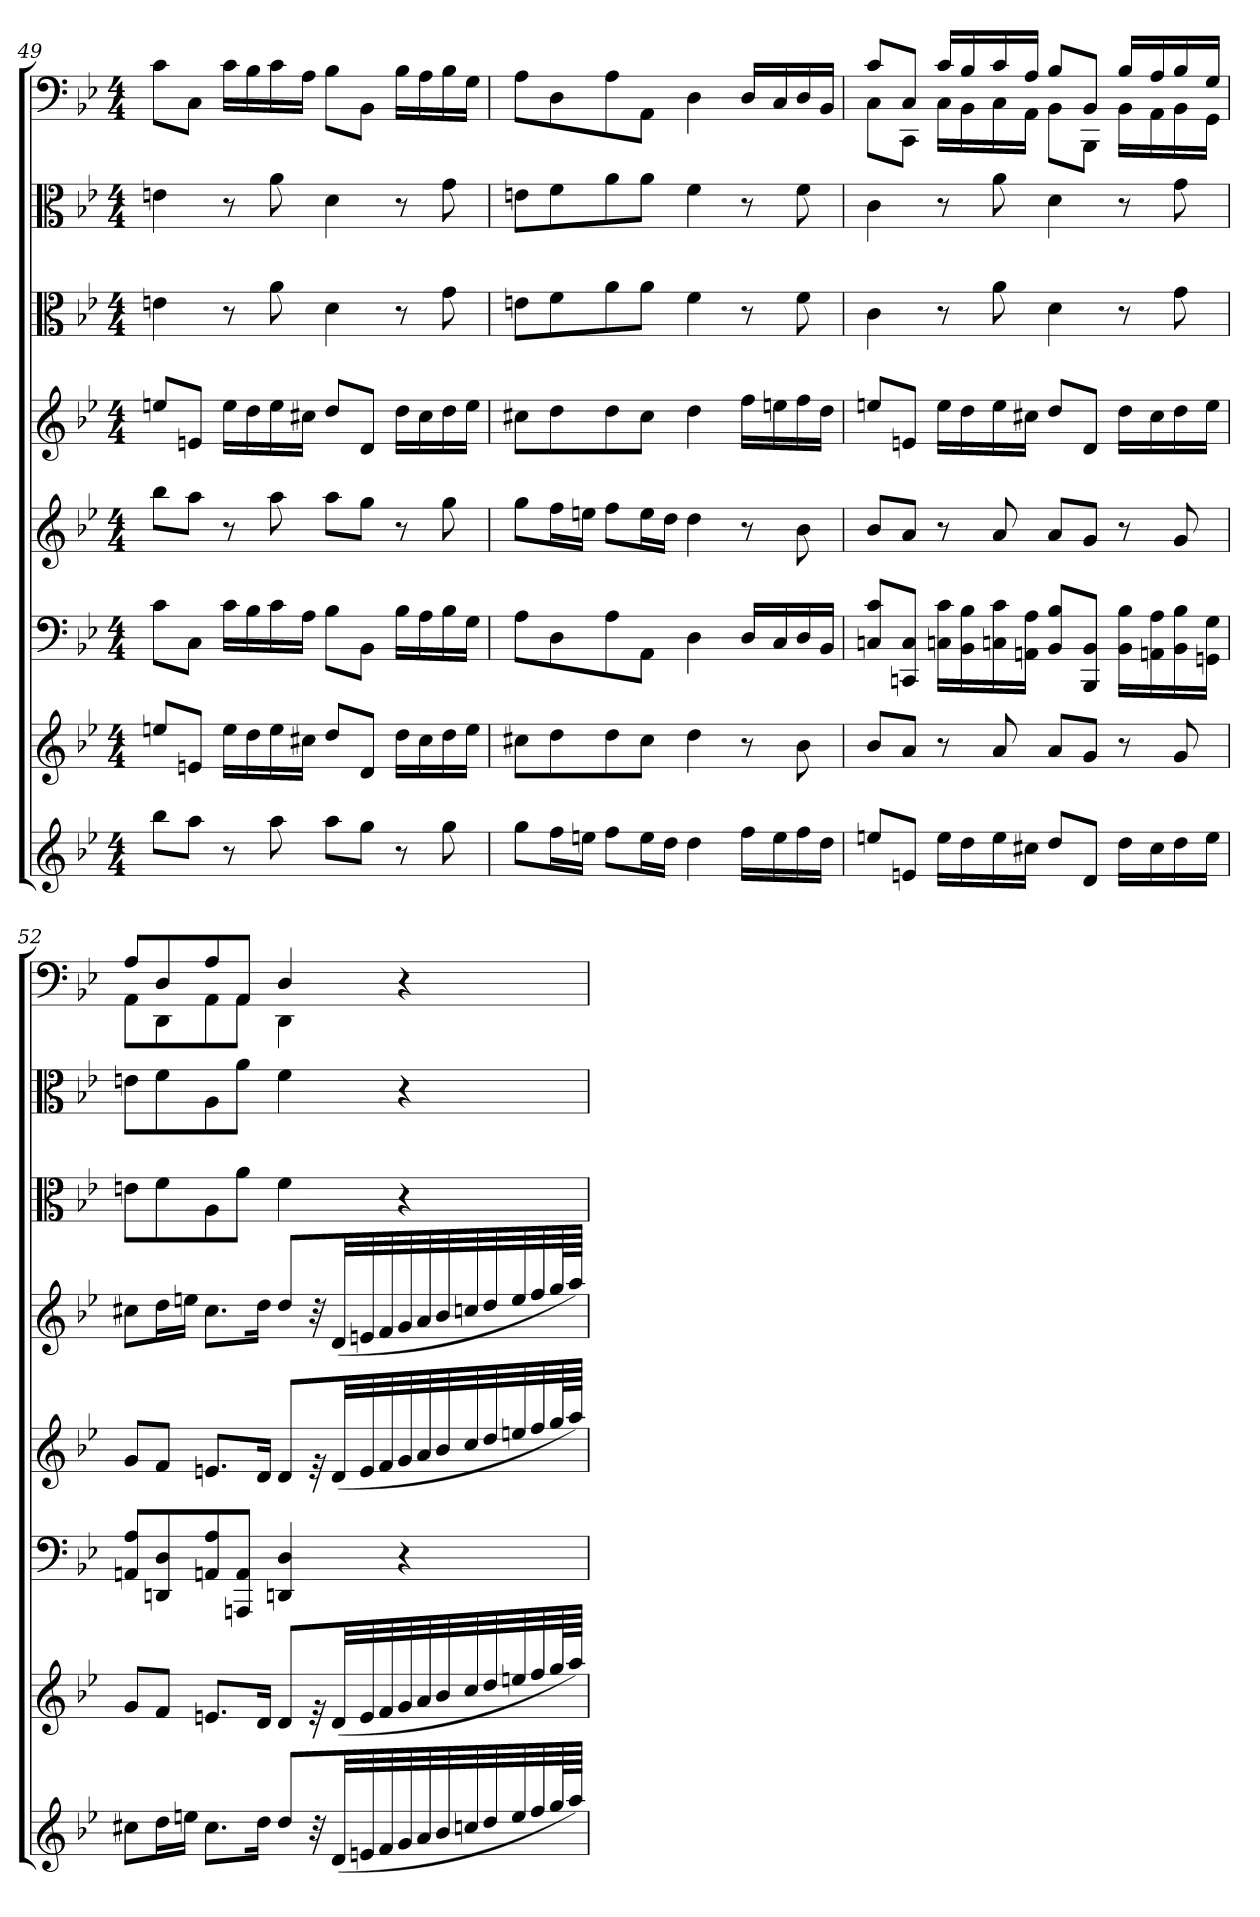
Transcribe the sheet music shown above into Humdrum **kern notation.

**kern	**kern	**kern	**kern	**kern	**kern	**kern	**kern
*part8	*part7	*part6	*part5	*part4	*part3	*part2	*part1
*staff8	*staff7	*staff6	*staff5	*staff4	*staff3	*staff2	*staff1
*clefG2	*clefG2	*clefF4	*clefG2	*clefG2	*clefC3	*clefC3	*clefF4
*k[b-e-]	*k[b-e-]	*k[b-e-]	*k[b-e-]	*k[b-e-]	*k[b-e-]	*k[b-e-]	*k[b-e-]
*B-:	*B-:	*B-:	*B-:	*B-:	*B-:	*B-:	*B-:
*M4/4	*M4/4	*M4/4	*M4/4	*M4/4	*M4/4	*M4/4	*M4/4
=49	=49	=49	=49	=49	=49	=49	=49
8bb-\L	8een/L	8c\L	8bb-\L	8een/L	4en\	4en\	8c\L
8aa\J	8en/J	8C\J	8aa\J	8en/J	.	.	8C\J
8r	16ee\LL	16c\LL	8r	16ee\LL	8r	8r	16c\LL
.	16dd\	16B-\	.	16dd\	.	.	16B-\
8aa\	16ee\	16c\	8aa\	16ee\	8a\	8a\	16c\
.	16cc#X\JJ	16A\JJ	.	16cc#X\JJ	.	.	16A\JJ
8aa\L	8dd/L	8B-\L	8aa\L	8dd/L	4d\	4d\	8B-\L
8gg\J	8d/J	8BB-\J	8gg\J	8d/J	.	.	8BB-\J
8r	16dd\LL	16B-\LL	8r	16dd\LL	8r	8r	16B-\LL
.	16cc#\	16A\	.	16cc#\	.	.	16A\
8gg\	16dd\	16B-\	8gg\	16dd\	8g\	8g\	16B-\
.	16ee\JJ	16G\JJ	.	16ee\JJ	.	.	16G\JJ
=50	=50	=50	=50	=50	=50	=50	=50
8gg\L	8cc#X\L	8A\L	8gg\L	8cc#X\L	8en\L	8en\L	8A\L
16ff\L	8dd\	8D\	16ff\L	8dd\	8f\	8f\	8D\
16een\JJ	.	.	16een\JJ	.	.	.	.
8ff\L	8dd\	8A\	8ff\L	8dd\	8a\	8a\	8A\
16ee\L	8cc#\J	8AA\J	16ee\L	8cc#\J	8a\J	8a\J	8AA\J
16dd\JJ	.	.	16dd\JJ	.	.	.	.
4dd\	4dd\	4D\	4dd\	4dd\	4f\	4f\	4D\
16ff\LL	8r	16D/LL	8r	16ff\LL	8r	8r	16D/LL
16ee\	.	16C/	.	16een\	.	.	16C/
16ff\	8b-\	16D/	8b-\	16ff\	8f\	8f\	16D/
16dd\JJ	.	16BB-/JJ	.	16dd\JJ	.	.	16BB-/JJ
=51	=51	=51	=51	=51	=51	=51	=51
*	*	*	*	*	*	*	*^
8een/L	8b-/L	8Cn/ 8c/L	8b-/L	8een/L	4c\	4c\	8c/L	8C\L
8en/J	8a/J	8CCn/ 8C/J	8a/J	8en/J	.	.	8C/J	8CC\J
16ee\LL	8r	16Cn\ 16c\LL	8r	16ee\LL	8r	8r	16c/LL	16C\LL
16dd\	.	16BB-\ 16B-\	.	16dd\	.	.	16B-/	16BB-\
16ee\	8a/	16Cn\ 16c\	8a/	16ee\	8a\	8a\	16c/	16C\
16cc#X\JJ	.	16AAn\ 16A\JJ	.	16cc#X\JJ	.	.	16A/JJ	16AA\JJ
8dd/L	8a/L	8BB-/ 8B-/L	8a/L	8dd/L	4d\	4d\	8B-/L	8BB-\L
8d/J	8g/J	8BBB-/ 8BB-/J	8g/J	8d/J	.	.	8BB-/J	8BBB-\J
16dd\LL	8r	16BB-\ 16B-\LL	8r	16dd\LL	8r	8r	16B-/LL	16BB-\LL
16cc#\	.	16AAn\ 16A\	.	16cc#\	.	.	16A/	16AA\
16dd\	8g/	16BB-\ 16B-\	8g/	16dd\	8g\	8g\	16B-/	16BB-\
16ee\JJ	.	16GGn\ 16G\JJ	.	16ee\JJ	.	.	16G/JJ	16GG\JJ
=52	=52	=52	=52	=52	=52	=52	=52	=52
8cc#X\L	8g/L	8AAn/ 8A/L	8g/L	8cc#X\L	8en\L	8en\L	8A/L	8AA\L
16dd\L	8f/J	8DDn/ 8D/	8f/J	16dd\L	8f\	8f\	8D/	8DD\
16een\JJ	.	.	.	16een\JJ	.	.	.	.
8.cc#\L	8.en/L	8AAn/ 8A/	8.en/L	8.cc#\L	8A\	8A\	8A/	8AA\
.	.	8AAAn/ 8AA/J	.	.	8a\J	8a\J	8AA/J	8AA\J
16dd\Jk	16d/Jk	.	16d/Jk	16dd\Jk	.	.	.	.
8dd/L	8d/L	4DDn/ 4D/	8d/L	8dd/L	4f\	4f\	4D/	4DD\
32r	32r	.	32r	32r	.	.	.	.
(32d/LL	(32d/LL	.	(32d/LL	(32d/LL	.	.	.	.
32en/	32e/	.	32e/	32en/	.	.	.	.
32f/	32f/	.	32f/	32f/	.	.	.	.
32g/	32g/	4r	32g/	32g/	4r	4r	4r	4ryy
32a/	32a/	.	32a/	32a/	.	.	.	.
32b-/	32b-/	.	32b-/	32b-/	.	.	.	.
32ccn/	32cc/	.	32cc/	32ccn/	.	.	.	.
32dd/	32dd/	.	32dd/	32dd/	.	.	.	.
32ee/	32een/	.	32een/	32ee/	.	.	.	.
32ff/	32ff/	.	32ff/	32ff/	.	.	.	.
64gg/L	64gg/L	.	64gg/L	64gg/L	.	.	.	.
64aa/JJJJ)	64aa/JJJJ)	.	64aa/JJJJ)	64aa/JJJJ)	.	.	.	.
*	*	*	*	*	*	*	*v	*v
=	=	=	=	=	=	=	=
*-	*-	*-	*-	*-	*-	*-	*-
